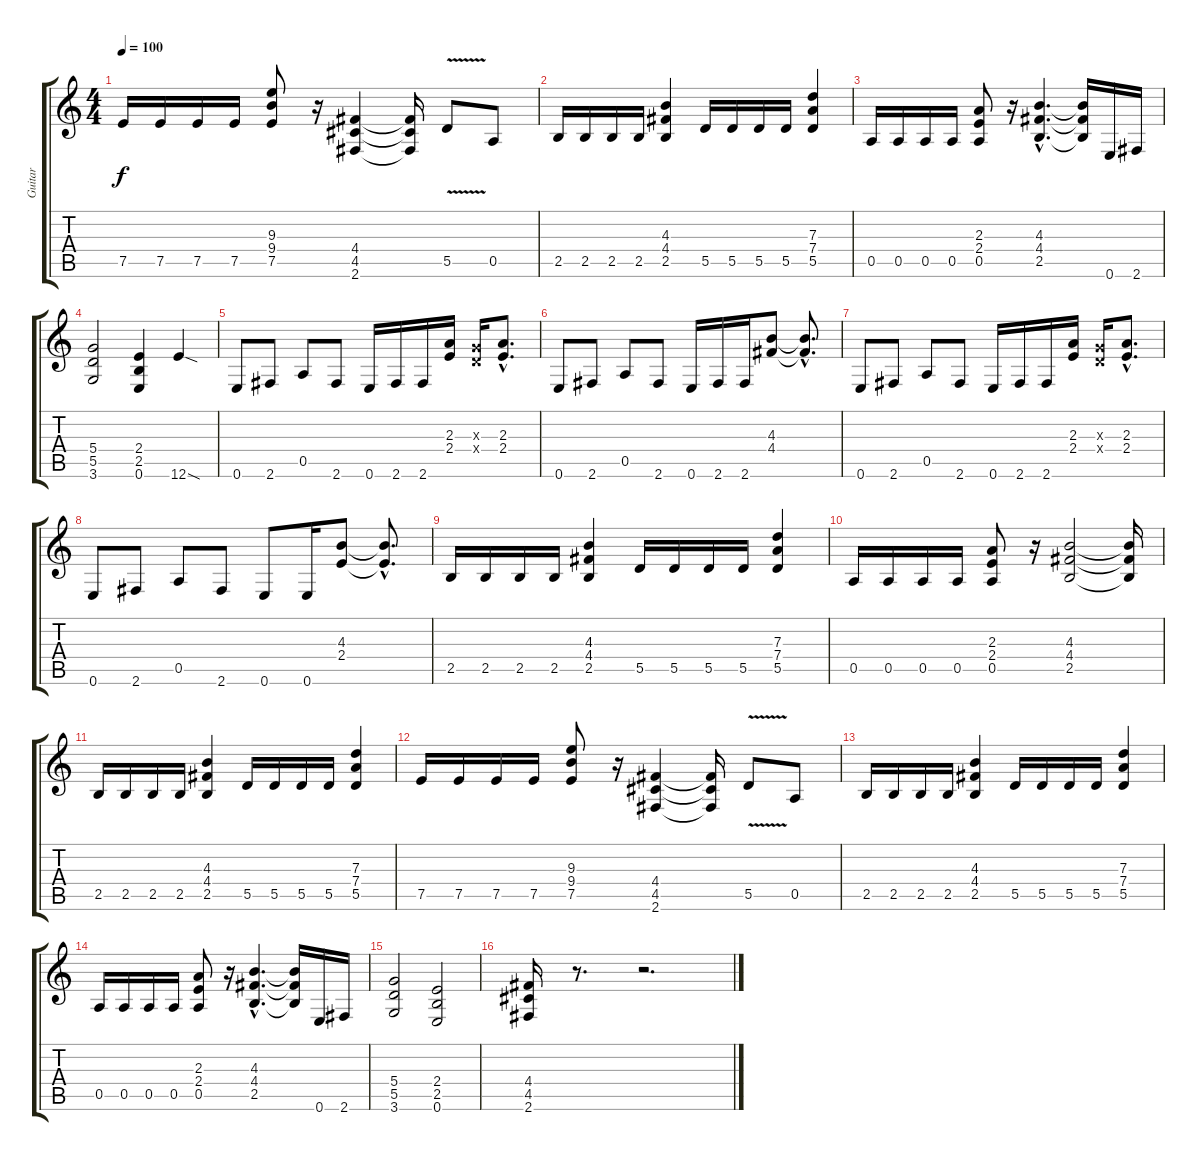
\track ("Guitar" "Guitar") {instrument distortionguitar}
\staff {score tabs}
\tuning (E4 B3 G3 D3 A2 E2) {hide}
\ts (4 4)
\tempo 100
\clef g2
\ks c
7.5.16{dy f} 7.5.16 7.5.16 7.5.16 (9.3 9.4 7.5).8 r.16 (4.4 4.5 2.6).4 (4.4{t} 4.5{t} 2.6{t}).16 5.5{v}.8 0.5.8 |
2.5.16 2.5.16 2.5.16 2.5.16 (4.3 4.4 2.5).4 5.5.16 5.5.16 5.5.16 5.5.16 (7.3 7.4 5.5).4 |
0.5.16 0.5.16 0.5.16 0.5.16 (2.3 2.4 0.5).8 r.16 (4.3{hac} 4.4{hac} 2.5{hac}).4{d} (4.3{t} 4.4{t} 2.5{t}).16 0.6.16 2.6.16 |
(5.4 5.5 3.6).2 (2.4 2.5 0.6).4 12.6{sod}.4 |
0.6.8 2.6.8 0.5.8 2.6.8 0.6.16 2.6.16 2.6.16 (2.3 2.4).16 (0.3{x} 0.4{x}).16 (2.3{hac} 2.4{hac}).8{d} |
0.6.8 2.6.8 0.5.8 2.6.8 0.6.16 2.6.16 2.6.16 (4.3 4.4).8 (4.3{hac t} 4.4{hac t}).8{d} |
0.6.8 2.6.8 0.5.8 2.6.8 0.6.16 2.6.16 2.6.16 (2.3 2.4).16 (0.3{x} 0.4{x}).16 (2.3{hac} 2.4{hac}).8{d} |
0.6.8 2.6.8 0.5.8 2.6.8 0.6.8 0.6.16 (4.3 2.4).8 (4.3{hac t} 2.4{hac t}).8{d} |
2.5.16 2.5.16 2.5.16 2.5.16 (4.3 4.4 2.5).4 5.5.16 5.5.16 5.5.16 5.5.16 (7.3 7.4 5.5).4 |
0.5.16 0.5.16 0.5.16 0.5.16 (2.3 2.4 0.5).8 r.16 (4.3 4.4 2.5).2 (4.3{t} 4.4{t} 2.5{t}).16 |
2.5.16 2.5.16 2.5.16 2.5.16 (4.3 4.4 2.5).4 5.5.16 5.5.16 5.5.16 5.5.16 (7.3 7.4 5.5).4 |
7.5.16 7.5.16 7.5.16 7.5.16 (9.3 9.4 7.5).8 r.16 (4.4 4.5 2.6).4 (4.4{t} 4.5{t} 2.6{t}).16 5.5{v}.8 0.5.8 |
2.5.16 2.5.16 2.5.16 2.5.16 (4.3 4.4 2.5).4 5.5.16 5.5.16 5.5.16 5.5.16 (7.3 7.4 5.5).4 |
0.5.16 0.5.16 0.5.16 0.5.16 (2.3 2.4 0.5).8 r.16 (4.3{hac} 4.4{hac} 2.5{hac}).4{d} (4.3{t} 4.4{t} 2.5{t}).16 0.6.16 2.6.16 |
(5.4 5.5 3.6).2 (2.4 2.5 0.6).2 |
(4.4 4.5 2.6).16 r.8{d} r.2{d}
